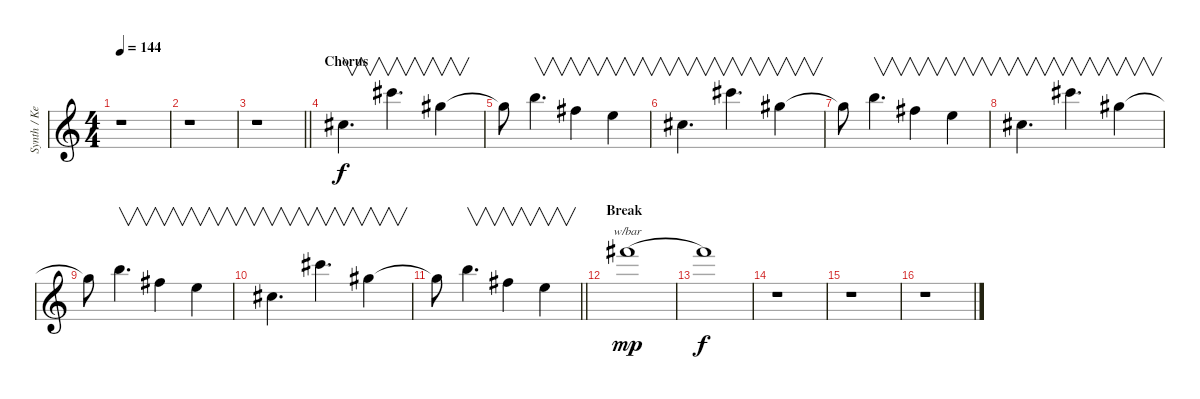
\track ("Synth / Keyboard" "Synth / Ke") {instrument lead2sawtooth}
\staff {score}
\tuning (Eb4 Bb3 Gb3 Db3 Ab2 Db2) {hide}
\ts (4 4)
\tempo 144
\clef g2
\ks c
r.1{dy f} |
r.1 |
\barLineRight lightlight
r.1 |
\section ("" "Chorus")
19.3.4{v d} 22.1.4{v d} 22.2.4{v} |
22.2{t}.8 20.1.4{v d} 20.2.4{v} 22.3.4{v} |
19.3.4{v d} 22.1.4{v d} 22.2.4{v} |
22.2{t}.8 20.1.4{v d} 20.2.4{v} 22.3.4{v} |
19.3.4{v d} 22.1.4{v d} 22.2.4{v} |
22.2{t}.8 20.1.4{v d} 20.2.4{v} 22.3.4{v} |
19.3.4{v d} 22.1.4{v d} 22.2.4{v} |
\barLineRight lightlight
22.2{t}.8 20.1.4{v d} 20.2.4{v} 22.3.4{v} |
\section ("" "Break")
27.1.1{tbe (dive default 0 0 60 -24) dy mp} |
27.1{t}.1{dy f} |
r.1 |
r.1 |
r.1
